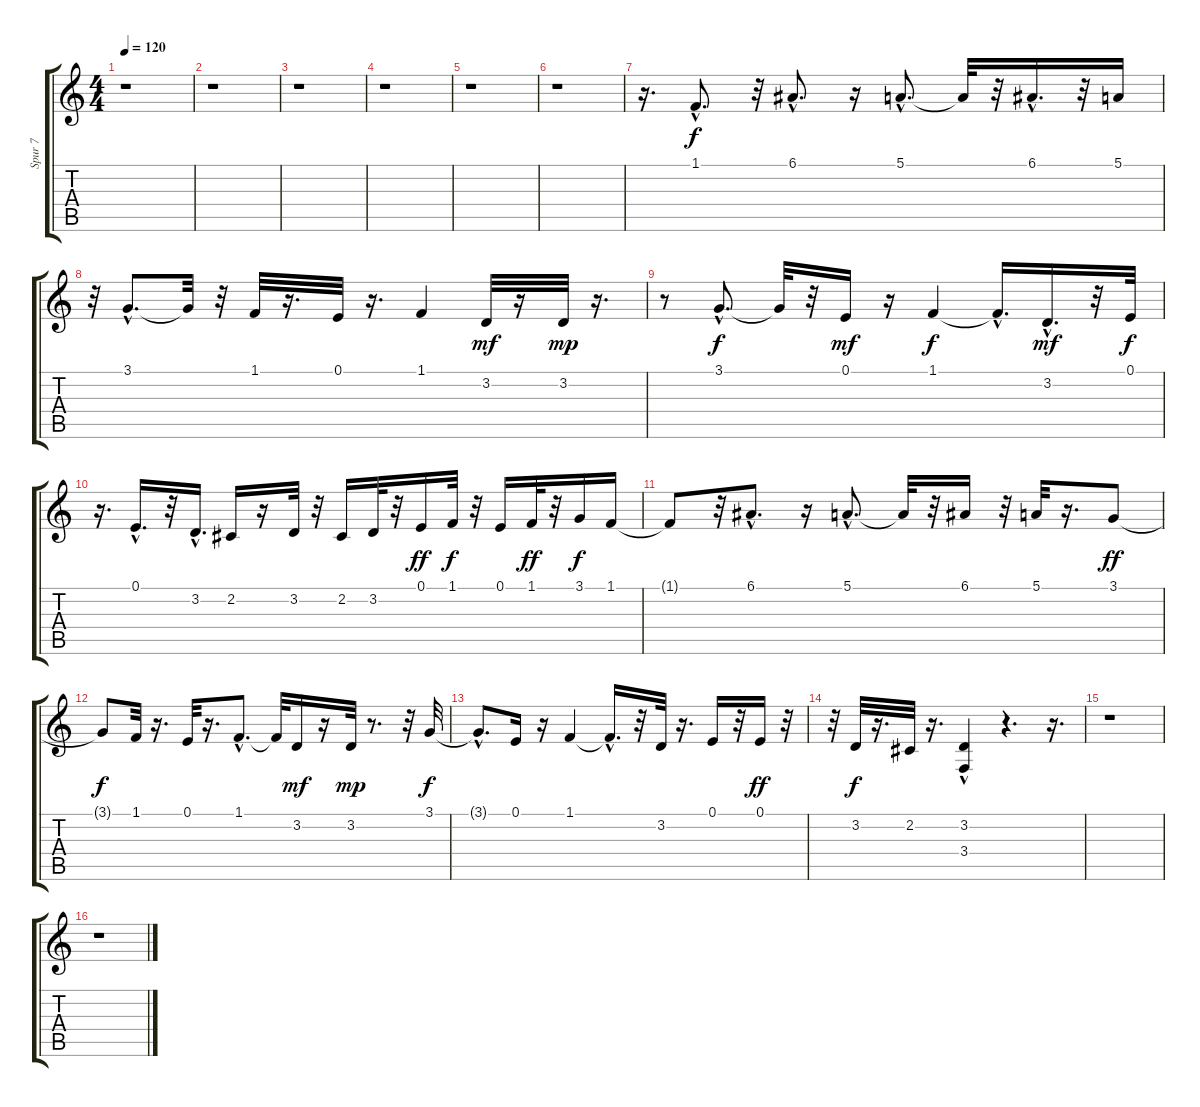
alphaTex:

\track ("Spur 7" "Spur 7") {instrument marimba}
\staff {score tabs}
\tuning (E4 B3 G3 D3 A2 E2) {hide}
\ts (4 4)
\tempo 120
\clef g2
\ks c
r.1{dy f} |
r.1 |
r.1 |
r.1 |
r.1 |
r.1 |
r.16{d} 1.1{hac}.8{d} r.32 6.1{hac}.8{d} r.16 5.1{hac}.8{d} 5.1{t}.32 r.32 6.1{hac}.16{d} r.32 5.1.16 |
r.32 3.1{hac}.8{d} 3.1{t}.32 r.32 1.1.32 r.16{d} 0.1.32 r.16{d} 1.1.4 3.2.32{dy mf} r.16 3.2.32{dy mp} r.16{d} |
r.8 3.1{hac}.8{d dy f} 3.1{t}.32 r.32 0.1.16{dy mf} r.16 1.1.4{dy f} 1.1{hac t}.16{d} 3.2{hac}.16{d dy mf} r.32 0.1.32{dy f} |
r.16{d} 0.1{hac}.16{d} r.32 3.2{hac}.16{d} 2.2.16 r.16 3.2.32 r.32 2.2.16 3.2.32 r.32 0.1.16{dy ff} 1.1.32{dy f} r.32 0.1.16 1.1.32{dy ff} r.32 3.1.16{dy f} 1.1.16 |
1.1{t}.8 r.32 6.1{hac}.8{d} r.16 5.1{hac}.8{d} 5.1{t}.32 r.32 6.1.16 r.32 5.1.32 r.16{d} 3.1.8{dy ff} |
3.1{t}.8{dy f} 1.1.32 r.16{d} 0.1.32 r.16{d} 1.1{hac}.8{d} 1.1{t}.32 3.2.16{dy mf} r.16 3.2.32{dy mp} r.8{d} r.32 3.1.32{dy f} |
3.1{hac t}.8{d} 0.1.16 r.16 1.1.4 1.1{hac t}.16{d} r.32 3.2.32 r.16{d} 0.1.16 r.32 0.1.16{dy ff} r.32 |
r.32 3.2.32{dy f} r.16{d} 2.2.32 r.16{d} (3.2{hac} 3.4).4 r.4{d} r.16{d} |
r.1 |
r.1
